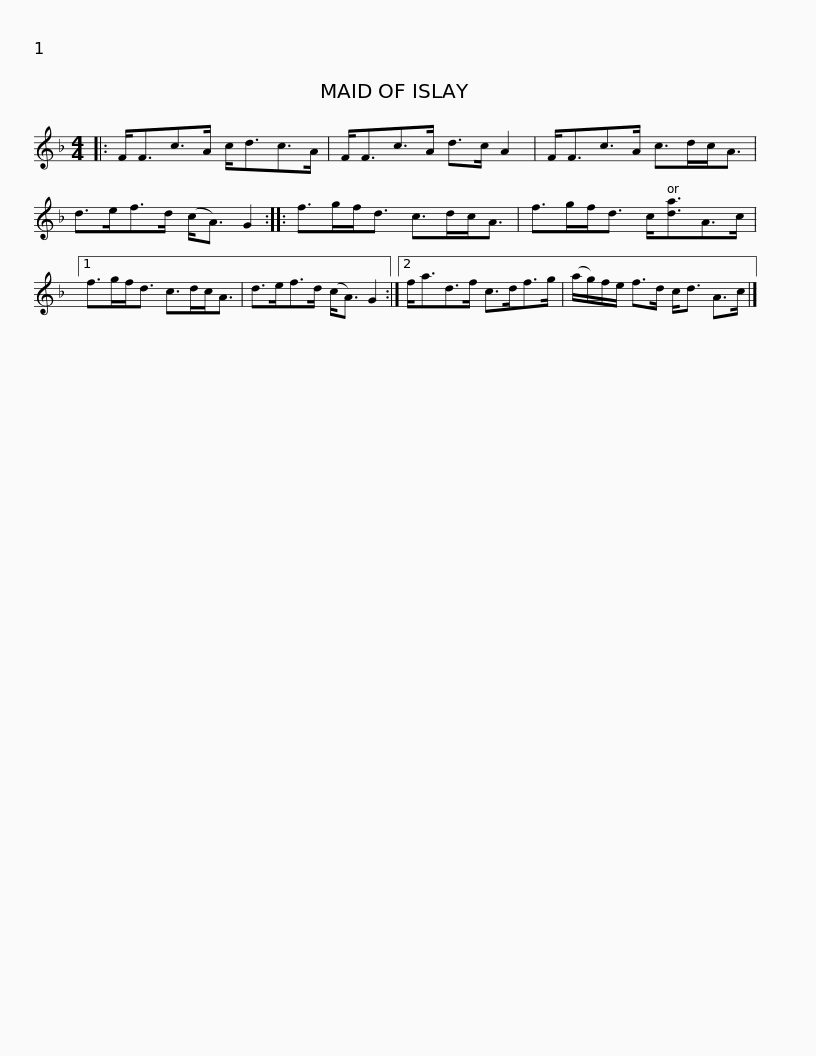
X:1
L:1/8
M:4/4
I:linebreak $
K:F
V:1 treble
V:1
|: F<Fc>A c<dc>A | F<Fc>A d>c A2 | F<Fc>A c>dc<A | d>ef>d (c<A) G2 ::$ f>gf<d c>dc<A | %5
 f>gf<d c<[da]A>c |1 f>gf<d c>dc<A | d>ef>d (c<A) G2 :|2$ f<ad>f c>df>g | (a/g/)f/e/ f>d c<d A>c |] %10
